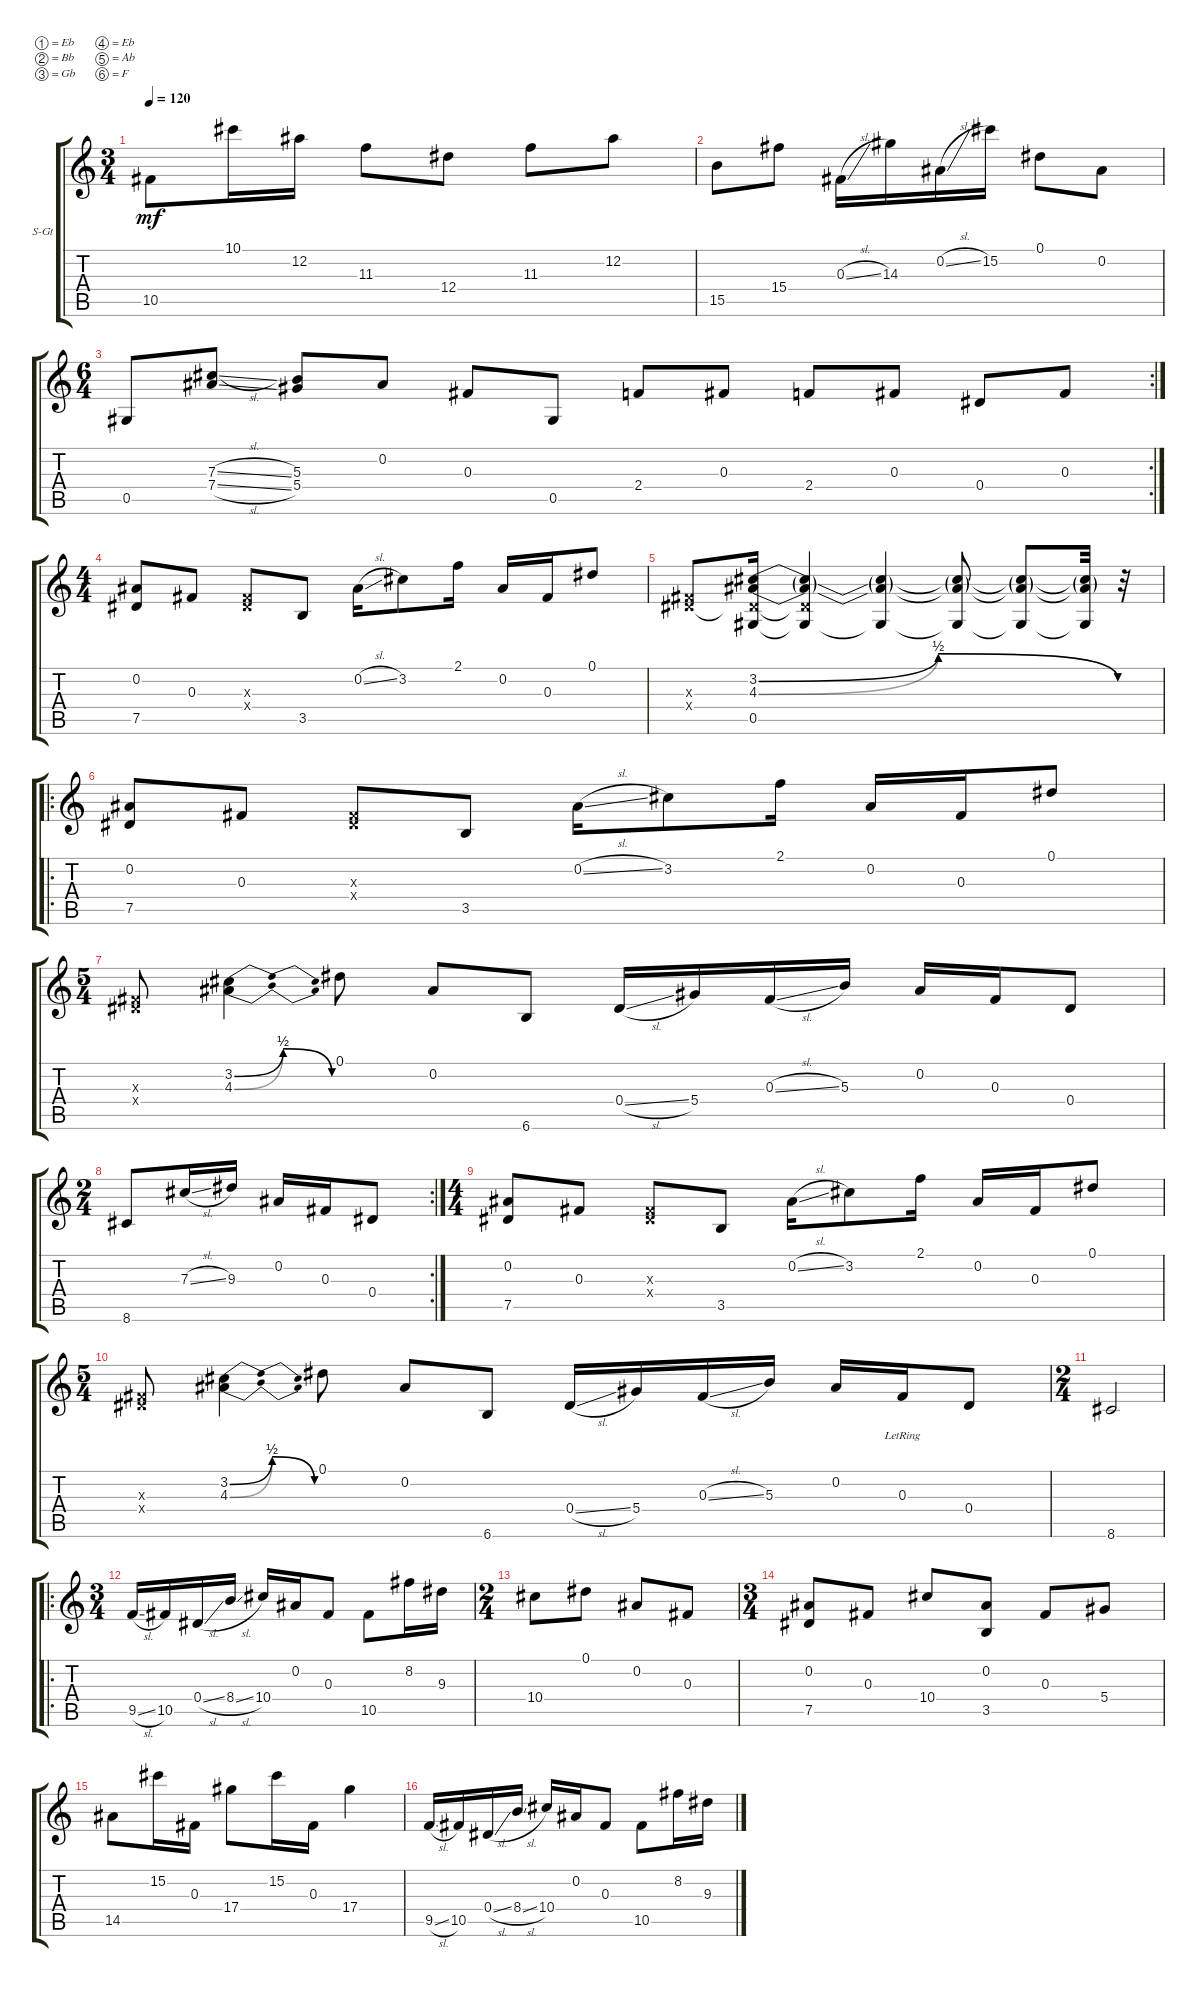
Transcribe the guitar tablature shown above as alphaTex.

\defaultSystemsLayout 4
\bracketExtendMode groupsimilarinstruments
\firstSystemTrackNameOrientation horizontal
\otherSystemsTrackNameOrientation horizontal
\track ("Steel Guitar" "S-Gt") {instrument acousticguitarsteel}
\staff {score tabs}
\tuning (Eb4 Bb3 Gb3 Eb3 Ab2 F2)
\ts (3 4)
\tempo 120
\clef g2
\ks c
10.5.8{dy mf} 10.1.16 12.2.16 11.3.8 12.4.8 11.3.8 12.2.8 |
15.5.8 15.4.8 0.3{sl}.16 14.3.16 0.2{sl}.16 15.2.16 0.1.8 0.2.8 |
\rc 2
\ts (6 4)
0.5.8 (7.4{sl} 7.3{sl}).8 (5.4 5.3).8 0.2.8 0.3.8 0.5.8 2.4.8 0.3.8 2.4.8 0.3.8 0.4.8 0.3.8 |
\ts (4 4)
(7.5 0.2).8 0.3.8 (0.4{x} 0.3{x}).8 3.5.8 0.2{sl}.16 3.2.8 2.1.16 0.2.16 0.3.16 0.1.8 |
(0.3{x} 0.4{x}).8 (0.5 4.3{be (bendrelease 0 0 10.2 2 14.399999999999999 2 30 0)} 3.2{be (bendrelease 0 0 7.8 2 16.2 2 30 0)} 0.4{x t}).16 (3.2{t} 0.4{x t} 4.3{t} 0.5{t}).4 (3.2{t} 4.3{t} 0.5{t}).4 (3.2{t} 4.3{t} 0.5{t}).8 (3.2{t} 4.3{t} 0.5{t}).8 (3.2{t} 4.3{t} 0.5{t}).32 r.32 |
\ro
(7.5 0.2).8 0.3.8 (0.4{x} 0.3{x}).8 3.5.8 0.2{sl}.16 3.2.8 2.1.16 0.2.16 0.3.16 0.1.8 |
\ts (5 4)
(0.4{x} 0.3{x}).8 (3.2{be (bendrelease 0 0 10.2 2 20.4 2 30 0)} 4.3{be (bendrelease 0 0 10.2 2 20.4 2 30 0)}).4 0.1.8 0.2.8 6.6.8 0.4{sl}.16 5.4.16 0.3{sl}.16 5.3.16 0.2.16 0.3.16 0.4.8 |
\rc 2
\ts (2 4)
8.6.8 7.3{sl}.16 9.3.16 0.2.16 0.3.16 0.4.8 |
\ts (4 4)
(7.5 0.2).8 0.3.8 (0.4{x} 0.3{x}).8 3.5.8 0.2{sl}.16 3.2.8 2.1.16 0.2.16 0.3.16 0.1.8 |
\ts (5 4)
(0.4{x} 0.3{x}).8 (3.2{be (bendrelease 0 0 10.2 2 20.4 2 30 0)} 4.3{be (bendrelease 0 0 10.2 2 20.4 2 30 0)}).4 0.1.8 0.2.8 6.6.8 0.4{sl}.16 5.4.16 0.3{sl}.16 5.3.16 0.2.16 0.3{lr}.16 0.4.8 |
\ts (2 4)
8.6.2 |
\ro
\ts (3 4)
9.5{sl}.16 10.5.16 0.4{sl}.16 8.4{sl}.16 10.4.16 0.2.16 0.3.8 10.5.8 8.2.16 9.3.16 |
\ts (2 4)
10.4.8 0.1.8 0.2.8 0.3.8 |
\ts (3 4)
(7.5 0.2).8 0.3.8 10.4.8 (3.5 0.2).8 0.3.8 5.4.8 |
14.5.8 15.2.16 0.3.16 17.4.8 15.2.16 0.3.16 17.4.4 |
9.5{sl}.16 10.5.16 0.4{sl}.16 8.4{sl}.16 10.4.16 0.2.16 0.3.8 10.5.8 8.2.16 9.3.16
